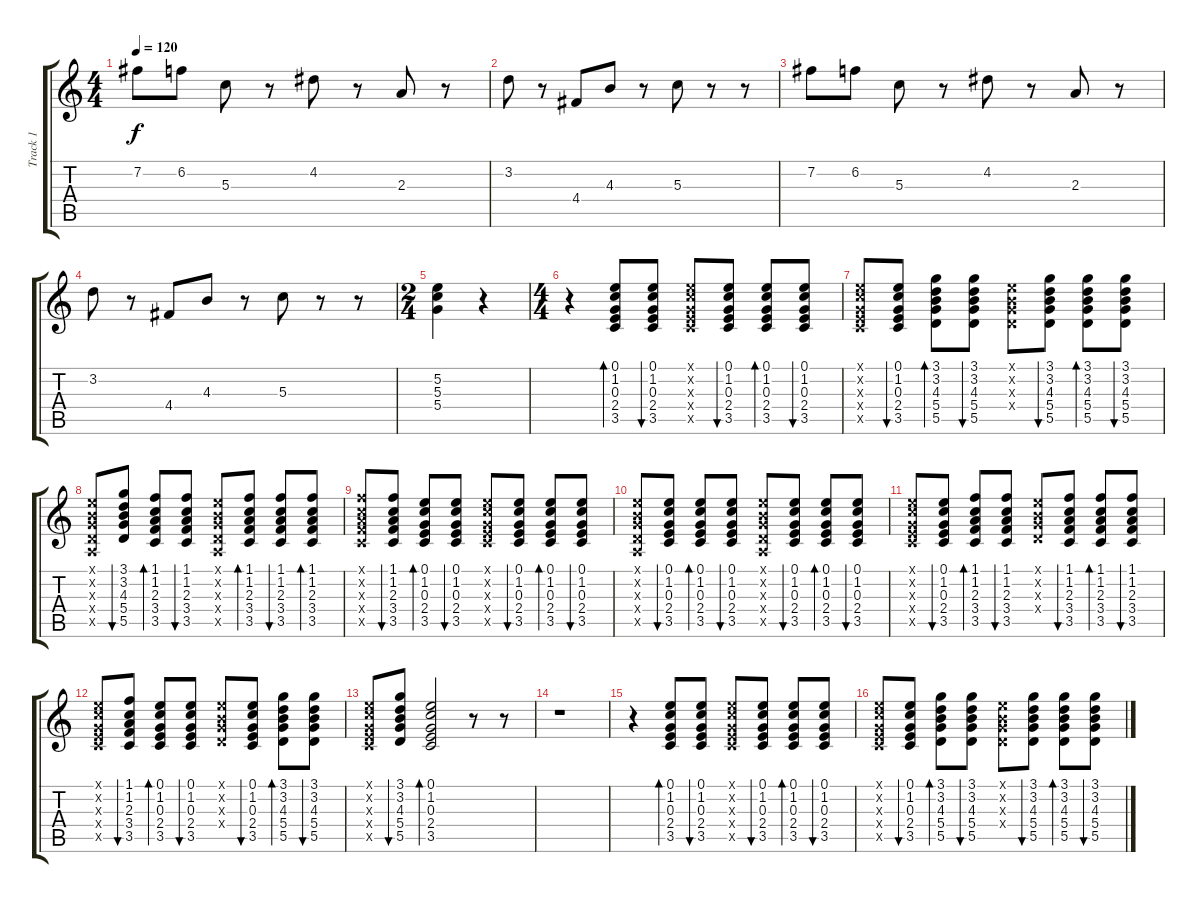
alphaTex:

\track ("Track 1" "Track 1") {instrument acousticguitarnylon}
\staff {score tabs}
\tuning (E4 B3 G3 D3 A2 E2) {hide}
\ts (4 4)
\tempo 120
\clef g2
\ks c
7.2.8{dy f instrument acousticguitarnylon} 6.2.8 5.3.8 r.8 4.2.8 r.8 2.3.8 r.8 |
3.2.8 r.8 4.4.8 4.3.8 r.8 5.3.8 r.8 r.8 |
7.2.8 6.2.8 5.3.8 r.8 4.2.8 r.8 2.3.8 r.8 |
3.2.8 r.8 4.4.8 4.3.8 r.8 5.3.8 r.8 r.8 |
\ts (2 4)
(5.2 5.3 5.4).4 r.4 |
\ts (4 4)
r.4 (0.1 1.2 0.3 2.4 3.5).8{bd 60} (0.1 1.2 0.3 2.4 3.5).8{bu 60} (0.1{x} 1.2{x} 0.3{x} 2.4{x} 3.5{x}).8 (0.1 1.2 0.3 2.4 3.5).8{bu 60} (0.1 1.2 0.3 2.4 3.5).8{bd 60} (0.1 1.2 0.3 2.4 3.5).8{bu 60} |
(0.1{x} 1.2{x} 0.3{x} 2.4{x} 3.5{x}).8 (0.1 1.2 0.3 2.4 3.5).8{bu 60} (3.1 3.2 4.3 5.4 5.5).8{bd 60} (3.1 3.2 4.3 5.4 5.5).8{bu 60} (0.1{x} 0.2{x} 0.3{x} 0.4{x}).8 (3.1 3.2 4.3 5.4 5.5).8{bu 60} (3.1 3.2 4.3 5.4 5.5).8{bd 60} (3.1 3.2 4.3 5.4 5.5).8{bu 60} |
(0.1{x} 0.2{x} 0.3{x} 0.4{x} 0.5{x}).8 (3.1 3.2 4.3 5.4 5.5).8{bu 60} (1.1 1.2 2.3 3.4 3.5).8{bd 60} (1.1 1.2 2.3 3.4 3.5).8{bu 60} (0.1{x} 0.2{x} 0.3{x} 0.4{x} 0.5{x}).8 (1.1 1.2 2.3 3.4 3.5).8{bd 60} (1.1 1.2 2.3 3.4 3.5).8{bu 60} (1.1 1.2 2.3 3.4 3.5).8{bd 60} |
(1.1{x} 1.2{x} 2.3{x} 3.4{x} 3.5{x}).8 (1.1 1.2 2.3 3.4 3.5).8{bu 60} (0.1 1.2 0.3 2.4 3.5).8{bd 60} (0.1 1.2 0.3 2.4 3.5).8{bu 60} (0.1{x} 1.2{x} 0.3{x} 2.4{x} 3.5{x}).8 (0.1 1.2 0.3 2.4 3.5).8{bu 60} (0.1 1.2 0.3 2.4 3.5).8{bd 60} (0.1 1.2 0.3 2.4 3.5).8{bu 60} |
(0.1{x} 0.2{x} 0.3{x} 0.4{x} 0.5{x}).8 (0.1 1.2 0.3 2.4 3.5).8{bu 60} (0.1 1.2 0.3 2.4 3.5).8{bd 60} (0.1 1.2 0.3 2.4 3.5).8{bu 60} (0.1{x} 0.2{x} 0.3{x} 0.4{x} 0.5{x}).8 (0.1 1.2 0.3 2.4 3.5).8{bu 60} (0.1 1.2 0.3 2.4 3.5).8{bd 60} (0.1 1.2 0.3 2.4 3.5).8{bu 60} |
(0.1{x} 1.2{x} 0.3{x} 2.4{x} 3.5{x}).8 (0.1 1.2 0.3 2.4 3.5).8{bu 60} (1.1 1.2 2.3 3.4 3.5).8{bd 60} (1.1 1.2 2.3 3.4 3.5).8{bu 60} (0.1{x} 0.2{x} 0.3{x} 0.4{x}).8 (1.1 1.2 2.3 3.4 3.5).8{bu 60} (1.1 1.2 2.3 3.4 3.5).8{bd 60} (1.1 1.2 2.3 3.4 3.5).8{bu 60} |
(0.1{x} 1.2{x} 0.3{x} 2.4{x} 3.5{x}).8 (1.1 1.2 2.3 3.4 3.5).8{bu 60} (0.1 1.2 0.3 2.4 3.5).8{bd 60} (0.1 1.2 0.3 2.4 3.5).8{bu 60} (0.1{x} 0.2{x} 0.3{x} 0.4{x}).8 (0.1 1.2 0.3 2.4 3.5).8{bu 60} (3.1 3.2 4.3 5.4 5.5).8{bd 60} (3.1 3.2 4.3 5.4 5.5).8{bu 60} |
(0.1{x} 1.2{x} 0.3{x} 2.4{x} 3.5{x}).8 (3.1 3.2 4.3 5.4 5.5).8{bu 60} (0.1 1.2 0.3 2.4 3.5).2{bd 60} r.8 r.8 |
r.1 |
r.4 (0.1 1.2 0.3 2.4 3.5).8{bd 60} (0.1 1.2 0.3 2.4 3.5).8{bu 60} (0.1{x} 1.2{x} 0.3{x} 2.4{x} 3.5{x}).8 (0.1 1.2 0.3 2.4 3.5).8{bu 60} (0.1 1.2 0.3 2.4 3.5).8{bd 60} (0.1 1.2 0.3 2.4 3.5).8{bu 60} |
(0.1{x} 1.2{x} 0.3{x} 2.4{x} 3.5{x}).8 (0.1 1.2 0.3 2.4 3.5).8{bu 60} (3.1 3.2 4.3 5.4 5.5).8{bd 60} (3.1 3.2 4.3 5.4 5.5).8{bu 60} (0.1{x} 0.2{x} 0.3{x} 0.4{x}).8 (3.1 3.2 4.3 5.4 5.5).8{bu 60} (3.1 3.2 4.3 5.4 5.5).8{bd 60} (3.1 3.2 4.3 5.4 5.5).8{bu 60}
